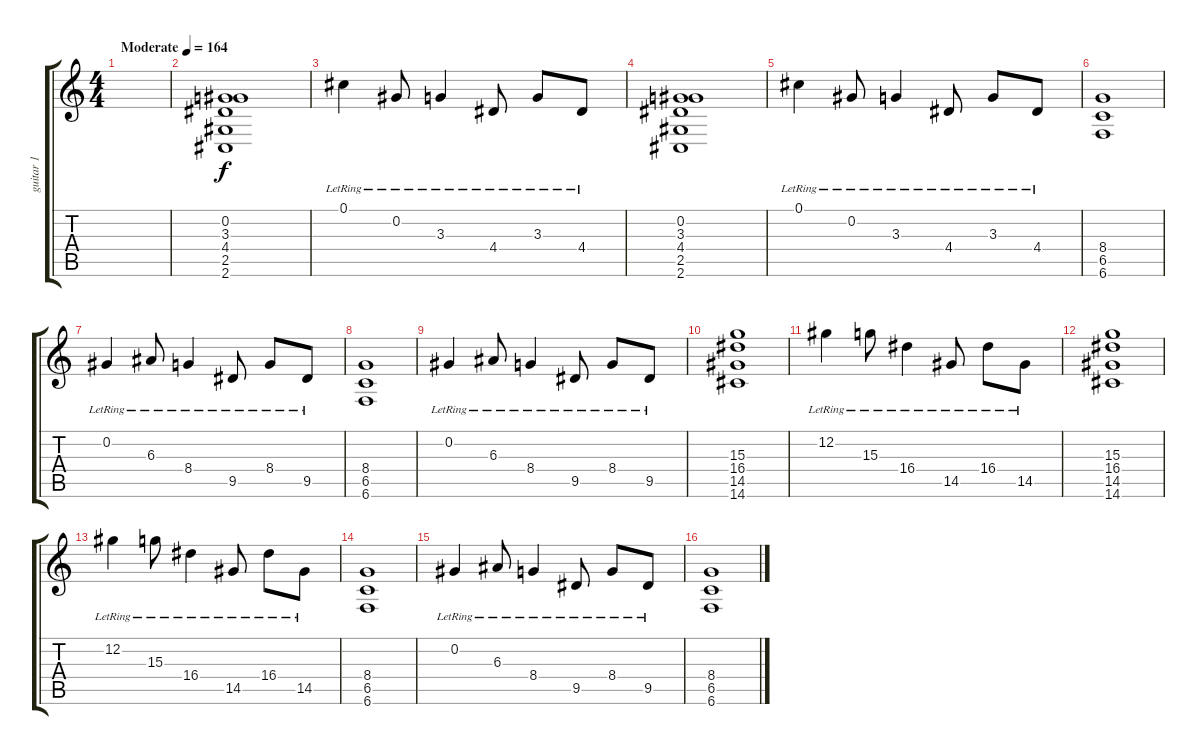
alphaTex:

\track ("guitar 1" "guitar 1") {instrument distortionguitar}
\staff {score tabs}
\tuning (Db4 Ab3 E3 B2 Gb2 B1) {hide}
\ts (4 4)
\tempo (164 "Moderate")
\clef g2
\ks c
|
(0.2 3.3 4.4 2.5 2.6).1 |
0.1{lr}.4 0.2{lr}.8 3.3{lr}.4 4.4{lr}.8 3.3{lr}.8 4.4{lr}.8 |
(0.2 3.3 4.4 2.5 2.6).1 |
0.1{lr}.4 0.2{lr}.8 3.3{lr}.4 4.4{lr}.8 3.3{lr}.8 4.4{lr}.8 |
(8.4 6.5 6.6).1 |
0.2{lr}.4 6.3{lr}.8 8.4{lr}.4 9.5{lr}.8 8.4{lr}.8 9.5{lr}.8 |
(8.4 6.5 6.6).1 |
0.2{lr}.4 6.3{lr}.8 8.4{lr}.4 9.5{lr}.8 8.4{lr}.8 9.5{lr}.8 |
(15.3 16.4 14.5 14.6).1 |
12.2{lr}.4 15.3{lr}.8 16.4{lr}.4 14.5{lr}.8 16.4{lr}.8 14.5{lr}.8 |
(15.3 16.4 14.5 14.6).1 |
12.2{lr}.4 15.3{lr}.8 16.4{lr}.4 14.5{lr}.8 16.4{lr}.8 14.5{lr}.8 |
(8.4 6.5 6.6).1 |
0.2{lr}.4 6.3{lr}.8 8.4{lr}.4 9.5{lr}.8 8.4{lr}.8 9.5{lr}.8 |
(8.4 6.5 6.6).1
